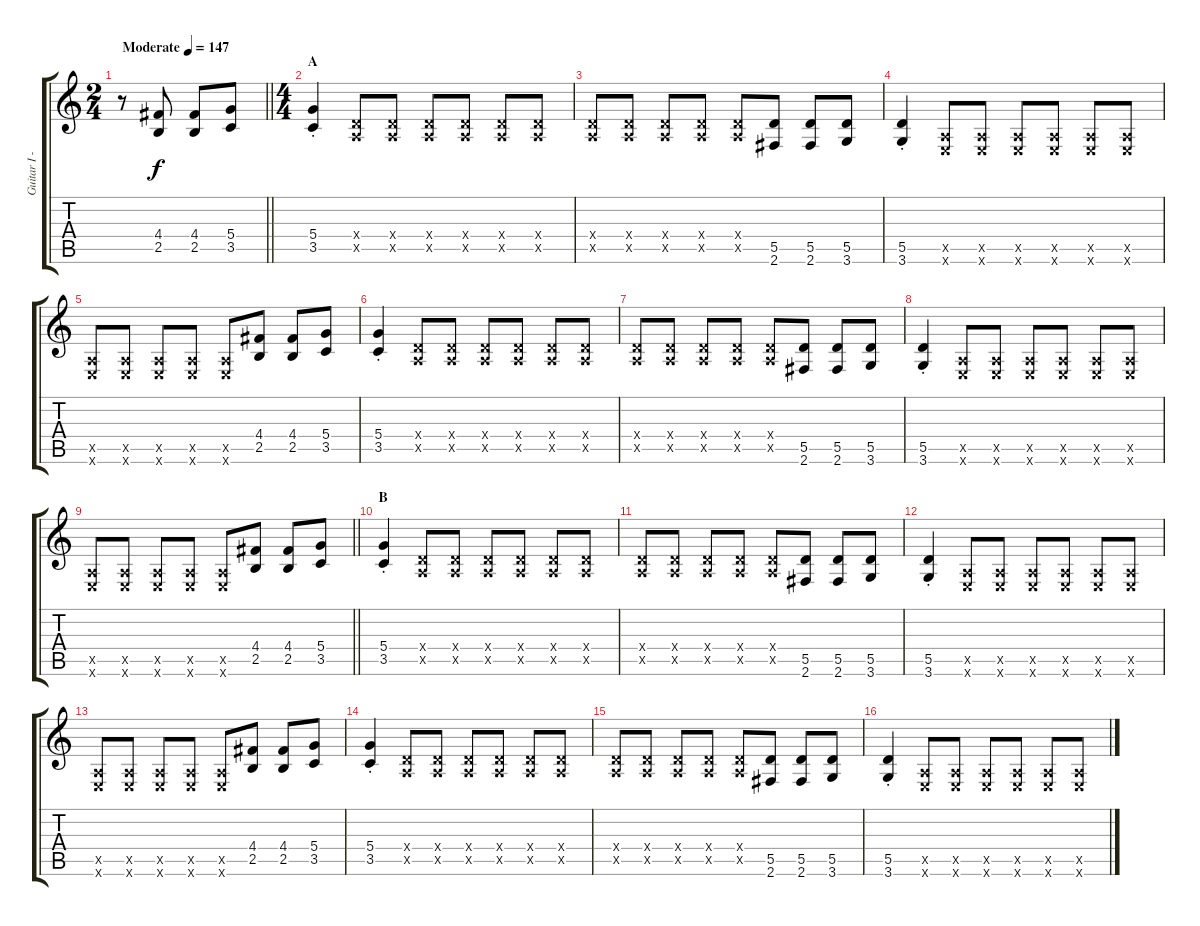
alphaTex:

\track ("Guitar I - Gotoh" "Guitar I -") {instrument distortionguitar}
\staff {score tabs}
\tuning (E4 B3 G3 D3 A2 E2) {hide}
\ts (2 4)
\tempo (147 "Moderate")
\clef g2
\barLineRight lightlight
\ks c
r.8{dy f instrument distortionguitar} (4.4 2.5).8 (4.4 2.5).8 (5.4 3.5).8 |
\ts (4 4)
\section ("" "A")
(5.4{st} 3.5{st}).4 (0.4{x} 0.5{x}).8 (0.4{x} 0.5{x}).8 (0.4{x} 0.5{x}).8 (0.4{x} 0.5{x}).8 (0.4{x} 0.5{x}).8 (0.4{x} 0.5{x}).8 |
(0.4{x} 0.5{x}).8 (0.4{x} 0.5{x}).8 (0.4{x} 0.5{x}).8 (0.4{x} 0.5{x}).8 (0.4{x} 0.5{x}).8 (5.5 2.6).8 (5.5 2.6).8 (5.5 3.6).8 |
(5.5{st} 3.6{st}).4 (0.5{x} 0.6{x}).8 (0.5{x} 0.6{x}).8 (0.5{x} 0.6{x}).8 (0.5{x} 0.6{x}).8 (0.5{x} 0.6{x}).8 (0.5{x} 0.6{x}).8 |
(0.5{x} 0.6{x}).8 (0.5{x} 0.6{x}).8 (0.5{x} 0.6{x}).8 (0.5{x} 0.6{x}).8 (0.5{x} 0.6{x}).8 (4.4 2.5).8 (4.4 2.5).8 (5.4 3.5).8 |
(5.4{st} 3.5{st}).4 (0.4{x} 0.5{x}).8 (0.4{x} 0.5{x}).8 (0.4{x} 0.5{x}).8 (0.4{x} 0.5{x}).8 (0.4{x} 0.5{x}).8 (0.4{x} 0.5{x}).8 |
(0.4{x} 0.5{x}).8 (0.4{x} 0.5{x}).8 (0.4{x} 0.5{x}).8 (0.4{x} 0.5{x}).8 (0.4{x} 0.5{x}).8 (5.5 2.6).8 (5.5 2.6).8 (5.5 3.6).8 |
(5.5{st} 3.6{st}).4 (0.5{x} 0.6{x}).8 (0.5{x} 0.6{x}).8 (0.5{x} 0.6{x}).8 (0.5{x} 0.6{x}).8 (0.5{x} 0.6{x}).8 (0.5{x} 0.6{x}).8 |
\barLineRight lightlight
(0.5{x} 0.6{x}).8 (0.5{x} 0.6{x}).8 (0.5{x} 0.6{x}).8 (0.5{x} 0.6{x}).8 (0.5{x} 0.6{x}).8 (4.4 2.5).8 (4.4 2.5).8 (5.4 3.5).8 |
\section ("" "B")
(5.4{st} 3.5{st}).4 (0.4{x} 0.5{x}).8 (0.4{x} 0.5{x}).8 (0.4{x} 0.5{x}).8 (0.4{x} 0.5{x}).8 (0.4{x} 0.5{x}).8 (0.4{x} 0.5{x}).8 |
(0.4{x} 0.5{x}).8 (0.4{x} 0.5{x}).8 (0.4{x} 0.5{x}).8 (0.4{x} 0.5{x}).8 (0.4{x} 0.5{x}).8 (5.5 2.6).8 (5.5 2.6).8 (5.5 3.6).8 |
(5.5{st} 3.6{st}).4 (0.5{x} 0.6{x}).8 (0.5{x} 0.6{x}).8 (0.5{x} 0.6{x}).8 (0.5{x} 0.6{x}).8 (0.5{x} 0.6{x}).8 (0.5{x} 0.6{x}).8 |
(0.5{x} 0.6{x}).8 (0.5{x} 0.6{x}).8 (0.5{x} 0.6{x}).8 (0.5{x} 0.6{x}).8 (0.5{x} 0.6{x}).8 (4.4 2.5).8 (4.4 2.5).8 (5.4 3.5).8 |
(5.4{st} 3.5{st}).4 (0.4{x} 0.5{x}).8 (0.4{x} 0.5{x}).8 (0.4{x} 0.5{x}).8 (0.4{x} 0.5{x}).8 (0.4{x} 0.5{x}).8 (0.4{x} 0.5{x}).8 |
(0.4{x} 0.5{x}).8 (0.4{x} 0.5{x}).8 (0.4{x} 0.5{x}).8 (0.4{x} 0.5{x}).8 (0.4{x} 0.5{x}).8 (5.5 2.6).8 (5.5 2.6).8 (5.5 3.6).8 |
(5.5{st} 3.6{st}).4 (0.5{x} 0.6{x}).8 (0.5{x} 0.6{x}).8 (0.5{x} 0.6{x}).8 (0.5{x} 0.6{x}).8 (0.5{x} 0.6{x}).8 (0.5{x} 0.6{x}).8
